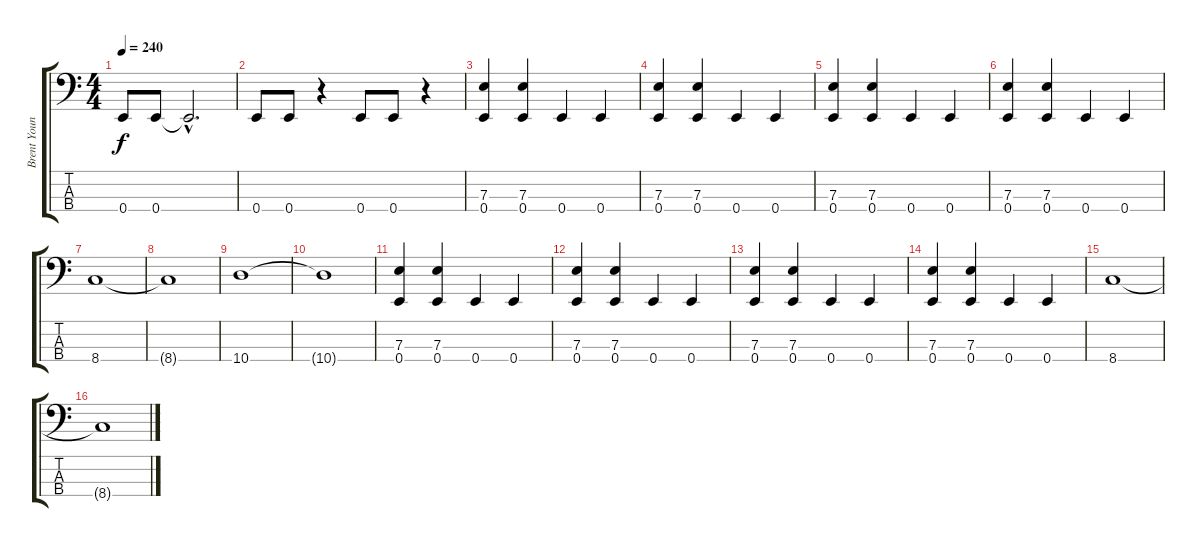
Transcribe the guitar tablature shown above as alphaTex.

\track ("Brent Young (Bass)" "Brent Youn") {instrument electricbasspick}
\staff {score tabs}
\tuning (G2 D2 A1 E1) {hide}
\ts (4 4)
\tempo 240
\clef f4
\ks c
0.4.8{dy f} 0.4.8 0.4{hac t}.2{d} |
0.4.8 0.4.8 r.4 0.4.8 0.4.8 r.4 |
(7.3 0.4).4 (7.3 0.4).4 0.4.4 0.4.4 |
(7.3 0.4).4 (7.3 0.4).4 0.4.4 0.4.4 |
(7.3 0.4).4 (7.3 0.4).4 0.4.4 0.4.4 |
(7.3 0.4).4 (7.3 0.4).4 0.4.4 0.4.4 |
8.4.1 |
8.4{t}.1 |
10.4.1 |
10.4{t}.1 |
(7.3 0.4).4 (7.3 0.4).4 0.4.4 0.4.4 |
(7.3 0.4).4 (7.3 0.4).4 0.4.4 0.4.4 |
(7.3 0.4).4 (7.3 0.4).4 0.4.4 0.4.4 |
(7.3 0.4).4 (7.3 0.4).4 0.4.4 0.4.4 |
8.4.1 |
8.4{t}.1
